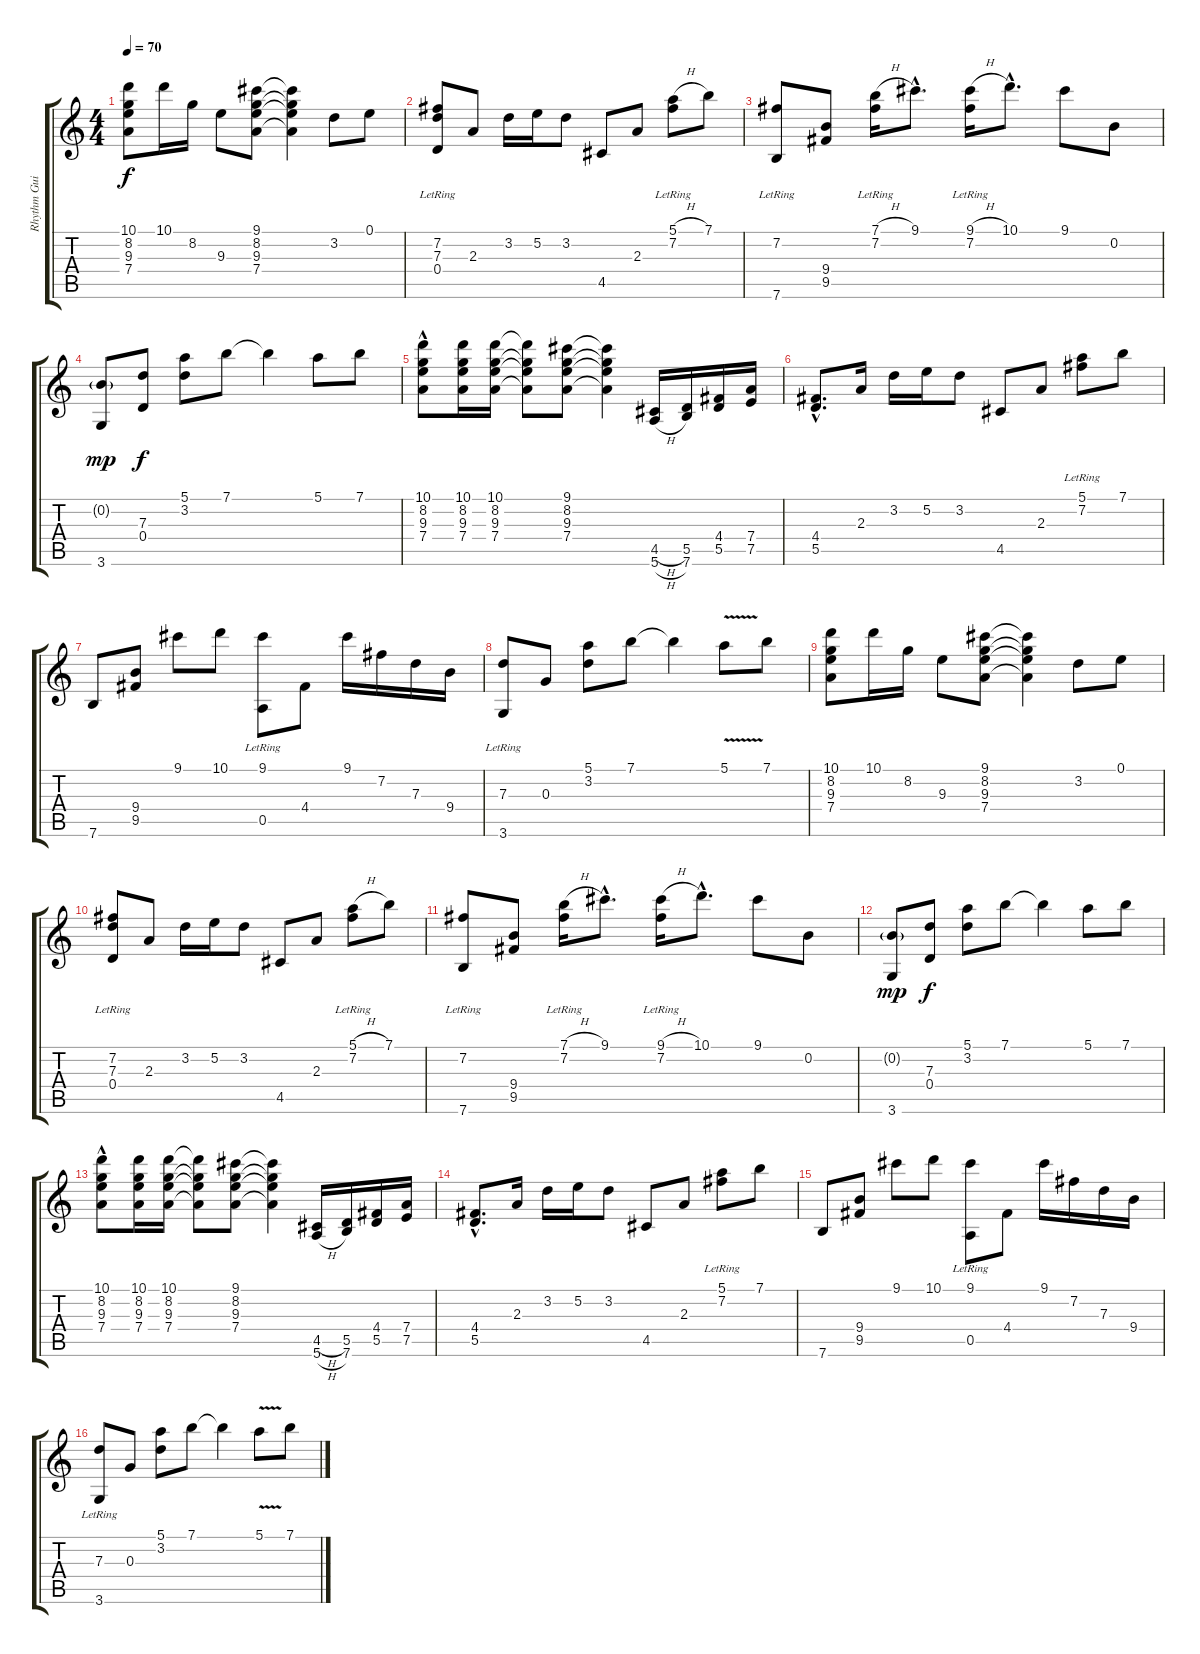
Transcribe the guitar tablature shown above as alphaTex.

\track ("Rhythm Guitar1" "Rhythm Gui") {instrument acousticguitarnylon}
\staff {score tabs}
\tuning (E4 B3 G3 D3 A2 E2) {hide}
\ts (4 4)
\tempo 70
\clef g2
\ks c
(10.1 8.2 9.3 7.4).8{dy f} 10.1.16 8.2.16 9.3.8 (9.1 8.2 9.3 7.4).8 (9.1{t} 8.2{t} 9.3{t} 7.4{t}).4 3.2.8 0.1.8 |
(7.2{lr} 7.3{lr} 0.4{lr}).8 2.3.8 3.2.16 5.2.16 3.2.8 4.5.8 2.3.8 (5.1{h} 7.2{lr}).8 7.1.8 |
(7.2{lr} 7.6).8 (9.4 9.5).8 (7.1{h} 7.2{lr}).16 9.1{hac}.8{d} (9.1{h} 7.2{lr}).16 10.1{hac}.8{d} 9.1.8 0.2.8 |
(0.2{g} 3.6).8{dy mp} (7.3 0.4).8{dy f} (5.1 3.2).8 7.1.8 7.1{t}.4 5.1.8 7.1.8 |
(10.1{hac} 8.2 9.3 7.4).8 (10.1 8.2 9.3 7.4).16 (10.1 8.2 9.3 7.4).16 (10.1{t} 8.2{t} 9.3{t} 7.4{t}).8 (9.1 8.2 9.3 7.4).8 (9.1{t} 8.2{t} 9.3{t} 7.4{t}).4 (4.5{h} 5.6{h}).16 (5.5 7.6).16 (4.4 5.5).16 (7.4 7.5).16 |
(4.4{hac} 5.5{hac}).8{d} 2.3.16 3.2.16 5.2.16 3.2.8 4.5.8 2.3.8 (5.1 7.2{lr}).8 7.1.8 |
7.6.8 (9.4 9.5).8 9.1.8 10.1.8 (9.1{lr} 0.5).8 4.4.8 9.1.16 7.2.16 7.3.16 9.4.16 |
(7.3{lr} 3.6).8 0.3.8 (5.1 3.2).8 7.1.8 7.1{t}.4 5.1{v}.8 7.1.8 |
(10.1 8.2 9.3 7.4).8 10.1.16 8.2.16 9.3.8 (9.1 8.2 9.3 7.4).8 (9.1{t} 8.2{t} 9.3{t} 7.4{t}).4 3.2.8 0.1.8 |
(7.2{lr} 7.3{lr} 0.4{lr}).8 2.3.8 3.2.16 5.2.16 3.2.8 4.5.8 2.3.8 (5.1{h} 7.2{lr}).8 7.1.8 |
(7.2{lr} 7.6).8 (9.4 9.5).8 (7.1{h} 7.2{lr}).16 9.1{hac}.8{d} (9.1{h} 7.2{lr}).16 10.1{hac}.8{d} 9.1.8 0.2.8 |
(0.2{g} 3.6).8{dy mp} (7.3 0.4).8{dy f} (5.1 3.2).8 7.1.8 7.1{t}.4 5.1.8 7.1.8 |
(10.1{hac} 8.2 9.3 7.4).8 (10.1 8.2 9.3 7.4).16 (10.1 8.2 9.3 7.4).16 (10.1{t} 8.2{t} 9.3{t} 7.4{t}).8 (9.1 8.2 9.3 7.4).8 (9.1{t} 8.2{t} 9.3{t} 7.4{t}).4 (4.5{h} 5.6{h}).16 (5.5 7.6).16 (4.4 5.5).16 (7.4 7.5).16 |
(4.4{hac} 5.5{hac}).8{d} 2.3.16 3.2.16 5.2.16 3.2.8 4.5.8 2.3.8 (5.1 7.2{lr}).8 7.1.8 |
7.6.8 (9.4 9.5).8 9.1.8 10.1.8 (9.1{lr} 0.5).8 4.4.8 9.1.16 7.2.16 7.3.16 9.4.16 |
(7.3{lr} 3.6).8 0.3.8 (5.1 3.2).8 7.1.8 7.1{t}.4 5.1{v}.8 7.1.8
